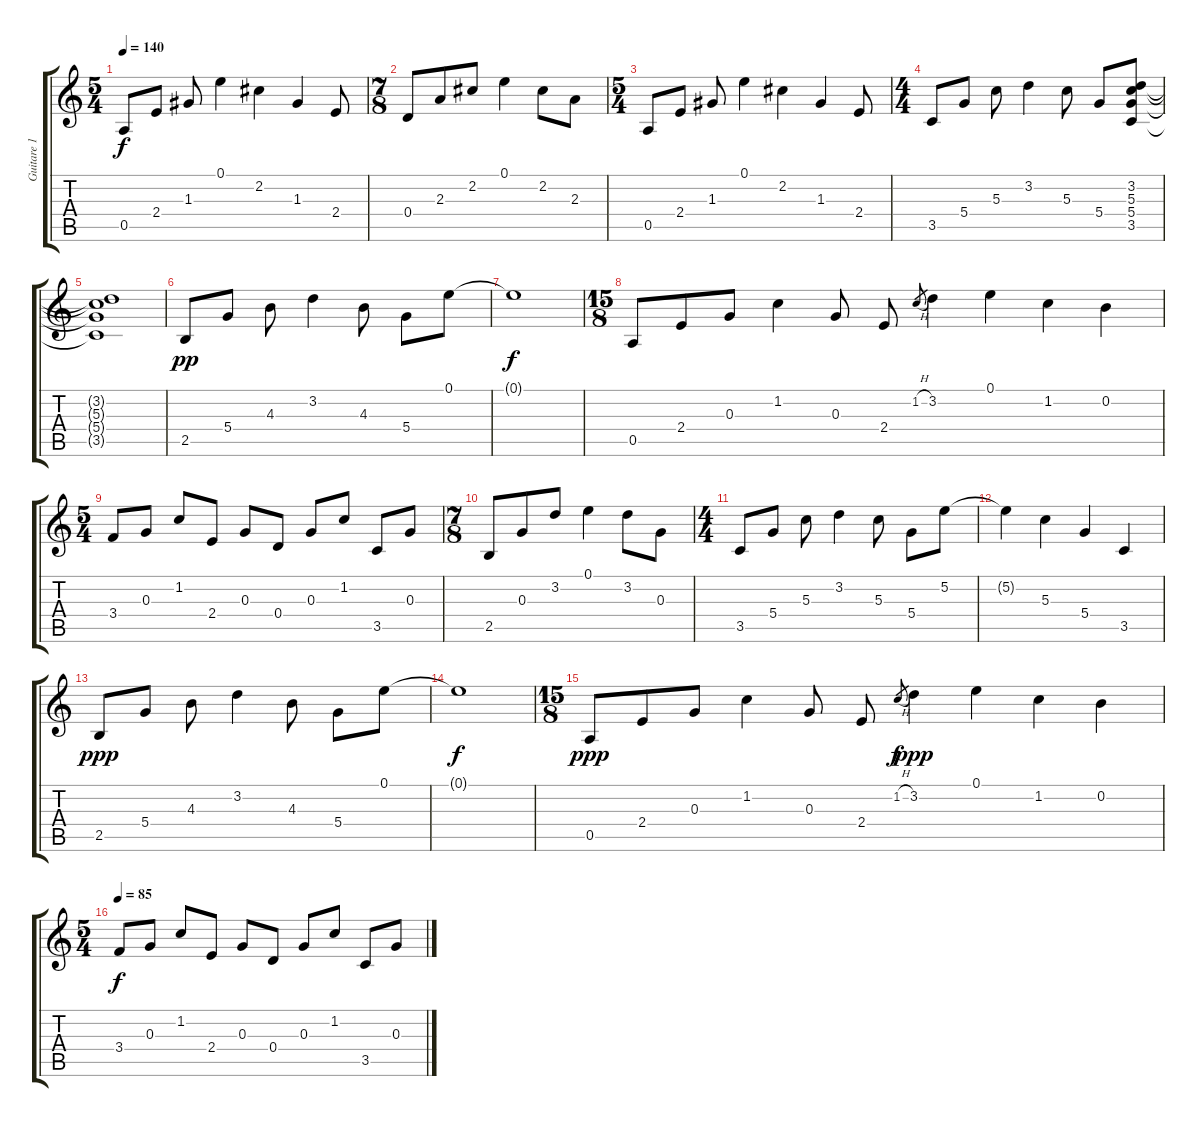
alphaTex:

\track ("Guitare 1" "Guitare 1") {instrument acousticguitarsteel}
\staff {score tabs}
\tuning (E4 B3 G3 D3 A2 D2) {hide}
\ts (5 4)
\tempo 140
\clef g2
\ks c
0.5.8{dy f} 2.4.8 1.3.8 0.1.4 2.2.4 1.3.4 2.4.8 |
\ts (7 8)
0.4.8 2.3.8 2.2.8 0.1.4 2.2.8 2.3.8 |
\ts (5 4)
0.5.8 2.4.8 1.3.8 0.1.4 2.2.4 1.3.4 2.4.8 |
\ts (4 4)
3.5.8 5.4.8 5.3.8 3.2.4 5.3.8 5.4.8 (3.2 5.3 5.4 3.5).8 |
(3.2{t} 5.3{t} 5.4{t} 3.5{t}).1 |
2.5.8{dy pp} 5.4.8 4.3.8 3.2.4 4.3.8 5.4.8 0.1.8 |
0.1{t}.1{dy f} |
\ts (15 8)
0.5.8 2.4.8 0.3.8 1.2.4 0.3.8 2.4.8 1.2{h}.8{gr} 3.2.4 0.1.4 1.2.4 0.2.4 |
\ts (5 4)
3.4.8 0.3.8 1.2.8 2.4.8 0.3.8 0.4.8 0.3.8 1.2.8 3.5.8 0.3.8 |
\ts (7 8)
2.5.8 0.3.8 3.2.8 0.1.4 3.2.8 0.3.8 |
\ts (4 4)
3.5.8 5.4.8 5.3.8 3.2.4 5.3.8 5.4.8 5.2.8 |
5.2{t}.4 5.3.4 5.4.4 3.5.4 |
2.5.8{dy ppp} 5.4.8 4.3.8 3.2.4 4.3.8 5.4.8 0.1.8 |
0.1{t}.1{dy f} |
\ts (15 8)
0.5.8{dy ppp} 2.4.8 0.3.8 1.2.4 0.3.8 2.4.8 1.2{h}.8{gr dy f} 3.2.4{dy ppp} 0.1.4 1.2.4 0.2.4 |
\ts (5 4)
\tempo 85
3.4.8{dy f} 0.3.8 1.2.8 2.4.8 0.3.8 0.4.8 0.3.8 1.2.8 3.5.8 0.3.8
